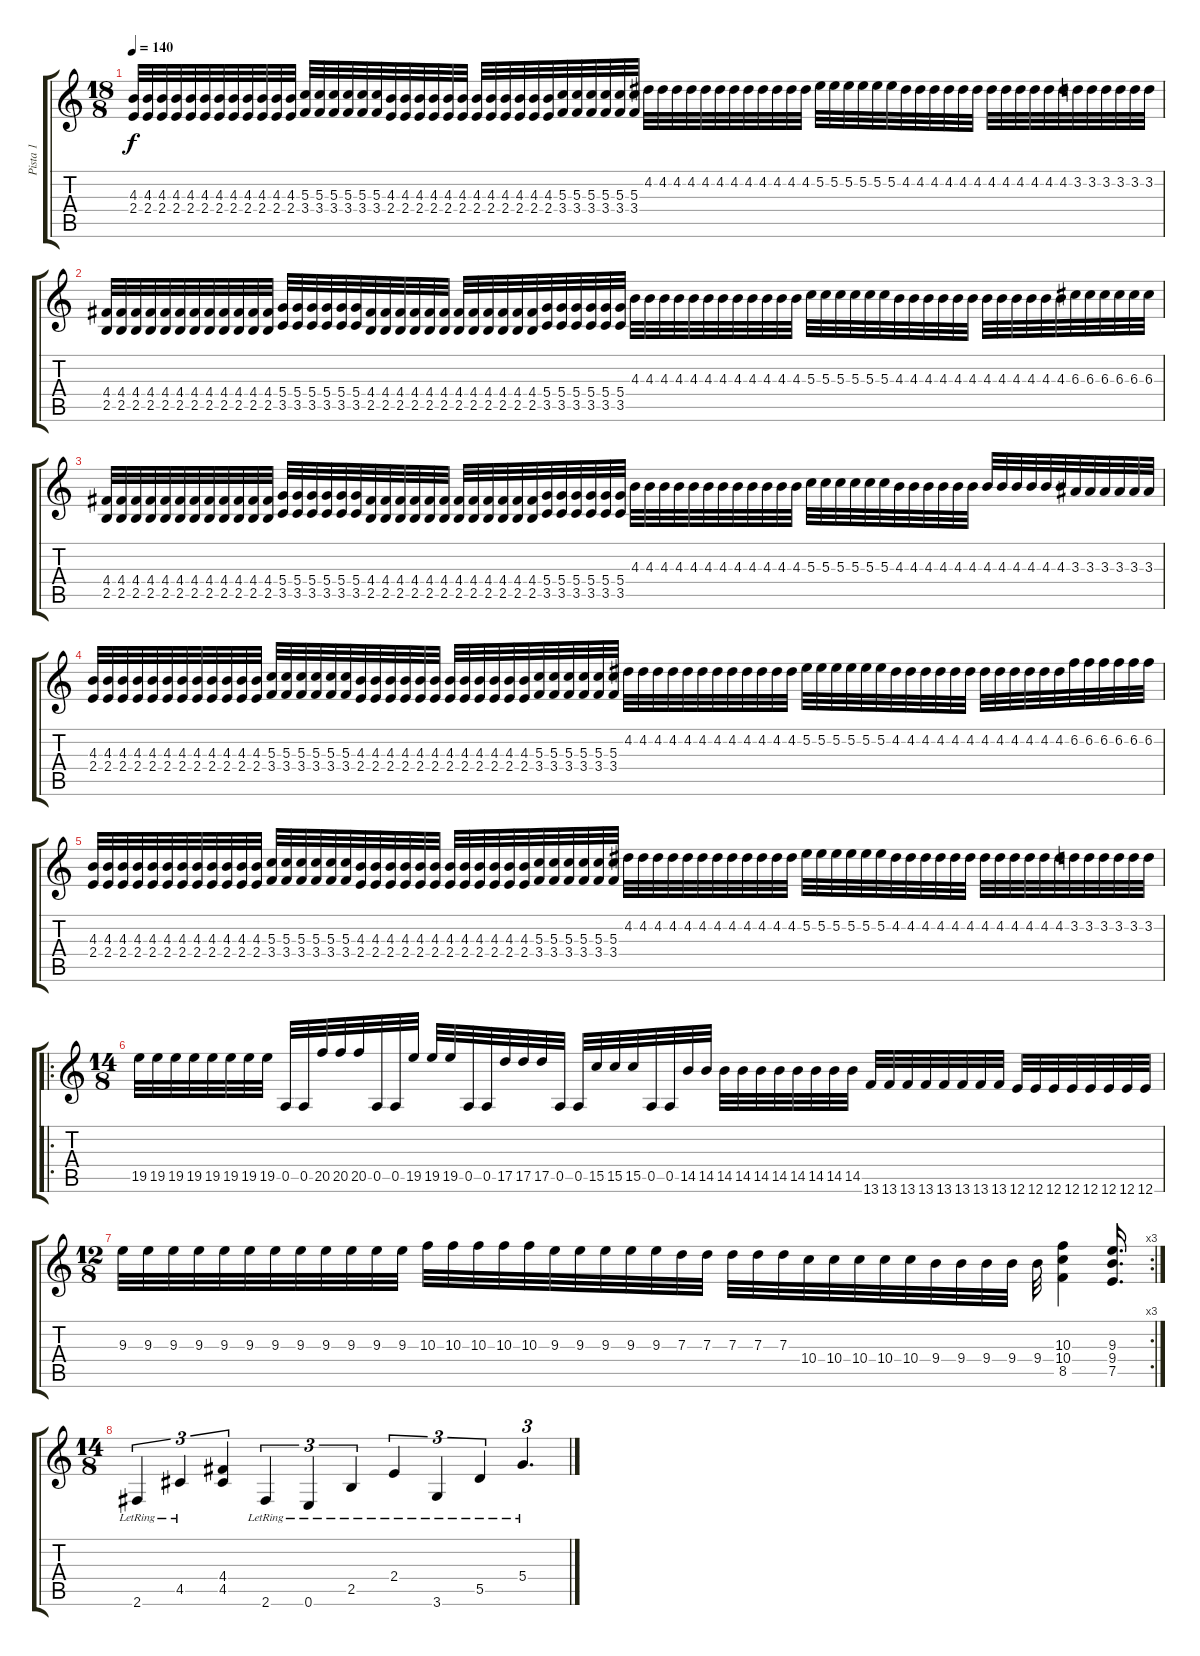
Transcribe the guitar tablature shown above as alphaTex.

\track ("Pista 1" "Pista 1") {instrument distortionguitar}
\staff {score tabs}
\tuning (E4 B3 G3 D3 A2 E2) {hide}
\ts (18 8)
\tempo 140
\clef g2
\ks c
(4.3 2.4).32{dy f} (4.3 2.4).32 (4.3 2.4).32 (4.3 2.4).32 (4.3 2.4).32 (4.3 2.4).32 (4.3 2.4).32 (4.3 2.4).32 (4.3 2.4).32 (4.3 2.4).32 (4.3 2.4).32 (4.3 2.4).32 (5.3 3.4).32 (5.3 3.4).32 (5.3 3.4).32 (5.3 3.4).32 (5.3 3.4).32 (5.3 3.4).32 (4.3 2.4).32 (4.3 2.4).32 (4.3 2.4).32 (4.3 2.4).32 (4.3 2.4).32 (4.3 2.4).32 (4.3 2.4).32 (4.3 2.4).32 (4.3 2.4).32 (4.3 2.4).32 (4.3 2.4).32 (4.3 2.4).32 (5.3 3.4).32 (5.3 3.4).32 (5.3 3.4).32 (5.3 3.4).32 (5.3 3.4).32 (5.3 3.4).32 4.2.32 4.2.32 4.2.32 4.2.32 4.2.32 4.2.32 4.2.32 4.2.32 4.2.32 4.2.32 4.2.32 4.2.32 5.2.32 5.2.32 5.2.32 5.2.32 5.2.32 5.2.32 4.2.32 4.2.32 4.2.32 4.2.32 4.2.32 4.2.32 4.2.32 4.2.32 4.2.32 4.2.32 4.2.32 4.2.32 3.2.32 3.2.32 3.2.32 3.2.32 3.2.32 3.2.32 |
(4.4 2.5).32 (4.4 2.5).32 (4.4 2.5).32 (4.4 2.5).32 (4.4 2.5).32 (4.4 2.5).32 (4.4 2.5).32 (4.4 2.5).32 (4.4 2.5).32 (4.4 2.5).32 (4.4 2.5).32 (4.4 2.5).32 (5.4 3.5).32 (5.4 3.5).32 (5.4 3.5).32 (5.4 3.5).32 (5.4 3.5).32 (5.4 3.5).32 (4.4 2.5).32 (4.4 2.5).32 (4.4 2.5).32 (4.4 2.5).32 (4.4 2.5).32 (4.4 2.5).32 (4.4 2.5).32 (4.4 2.5).32 (4.4 2.5).32 (4.4 2.5).32 (4.4 2.5).32 (4.4 2.5).32 (5.4 3.5).32 (5.4 3.5).32 (5.4 3.5).32 (5.4 3.5).32 (5.4 3.5).32 (5.4 3.5).32 4.3.32 4.3.32 4.3.32 4.3.32 4.3.32 4.3.32 4.3.32 4.3.32 4.3.32 4.3.32 4.3.32 4.3.32 5.3.32 5.3.32 5.3.32 5.3.32 5.3.32 5.3.32 4.3.32 4.3.32 4.3.32 4.3.32 4.3.32 4.3.32 4.3.32 4.3.32 4.3.32 4.3.32 4.3.32 4.3.32 6.3.32 6.3.32 6.3.32 6.3.32 6.3.32 6.3.32 |
(4.4 2.5).32 (4.4 2.5).32 (4.4 2.5).32 (4.4 2.5).32 (4.4 2.5).32 (4.4 2.5).32 (4.4 2.5).32 (4.4 2.5).32 (4.4 2.5).32 (4.4 2.5).32 (4.4 2.5).32 (4.4 2.5).32 (5.4 3.5).32 (5.4 3.5).32 (5.4 3.5).32 (5.4 3.5).32 (5.4 3.5).32 (5.4 3.5).32 (4.4 2.5).32 (4.4 2.5).32 (4.4 2.5).32 (4.4 2.5).32 (4.4 2.5).32 (4.4 2.5).32 (4.4 2.5).32 (4.4 2.5).32 (4.4 2.5).32 (4.4 2.5).32 (4.4 2.5).32 (4.4 2.5).32 (5.4 3.5).32 (5.4 3.5).32 (5.4 3.5).32 (5.4 3.5).32 (5.4 3.5).32 (5.4 3.5).32 4.3.32 4.3.32 4.3.32 4.3.32 4.3.32 4.3.32 4.3.32 4.3.32 4.3.32 4.3.32 4.3.32 4.3.32 5.3.32 5.3.32 5.3.32 5.3.32 5.3.32 5.3.32 4.3.32 4.3.32 4.3.32 4.3.32 4.3.32 4.3.32 4.3.32 4.3.32 4.3.32 4.3.32 4.3.32 4.3.32 3.3.32 3.3.32 3.3.32 3.3.32 3.3.32 3.3.32 |
(4.3 2.4).32 (4.3 2.4).32 (4.3 2.4).32 (4.3 2.4).32 (4.3 2.4).32 (4.3 2.4).32 (4.3 2.4).32 (4.3 2.4).32 (4.3 2.4).32 (4.3 2.4).32 (4.3 2.4).32 (4.3 2.4).32 (5.3 3.4).32 (5.3 3.4).32 (5.3 3.4).32 (5.3 3.4).32 (5.3 3.4).32 (5.3 3.4).32 (4.3 2.4).32 (4.3 2.4).32 (4.3 2.4).32 (4.3 2.4).32 (4.3 2.4).32 (4.3 2.4).32 (4.3 2.4).32 (4.3 2.4).32 (4.3 2.4).32 (4.3 2.4).32 (4.3 2.4).32 (4.3 2.4).32 (5.3 3.4).32 (5.3 3.4).32 (5.3 3.4).32 (5.3 3.4).32 (5.3 3.4).32 (5.3 3.4).32 4.2.32 4.2.32 4.2.32 4.2.32 4.2.32 4.2.32 4.2.32 4.2.32 4.2.32 4.2.32 4.2.32 4.2.32 5.2.32 5.2.32 5.2.32 5.2.32 5.2.32 5.2.32 4.2.32 4.2.32 4.2.32 4.2.32 4.2.32 4.2.32 4.2.32 4.2.32 4.2.32 4.2.32 4.2.32 4.2.32 6.2.32 6.2.32 6.2.32 6.2.32 6.2.32 6.2.32 |
(4.3 2.4).32 (4.3 2.4).32 (4.3 2.4).32 (4.3 2.4).32 (4.3 2.4).32 (4.3 2.4).32 (4.3 2.4).32 (4.3 2.4).32 (4.3 2.4).32 (4.3 2.4).32 (4.3 2.4).32 (4.3 2.4).32 (5.3 3.4).32 (5.3 3.4).32 (5.3 3.4).32 (5.3 3.4).32 (5.3 3.4).32 (5.3 3.4).32 (4.3 2.4).32 (4.3 2.4).32 (4.3 2.4).32 (4.3 2.4).32 (4.3 2.4).32 (4.3 2.4).32 (4.3 2.4).32 (4.3 2.4).32 (4.3 2.4).32 (4.3 2.4).32 (4.3 2.4).32 (4.3 2.4).32 (5.3 3.4).32 (5.3 3.4).32 (5.3 3.4).32 (5.3 3.4).32 (5.3 3.4).32 (5.3 3.4).32 4.2.32 4.2.32 4.2.32 4.2.32 4.2.32 4.2.32 4.2.32 4.2.32 4.2.32 4.2.32 4.2.32 4.2.32 5.2.32 5.2.32 5.2.32 5.2.32 5.2.32 5.2.32 4.2.32 4.2.32 4.2.32 4.2.32 4.2.32 4.2.32 4.2.32 4.2.32 4.2.32 4.2.32 4.2.32 4.2.32 3.2.32 3.2.32 3.2.32 3.2.32 3.2.32 3.2.32 |
\ro
\ts (14 8)
19.5.32 19.5.32 19.5.32 19.5.32 19.5.32 19.5.32 19.5.32 19.5.32 0.5.32 0.5.32 20.5.32 20.5.32 20.5.32 0.5.32 0.5.32 19.5.32 19.5.32 19.5.32 0.5.32 0.5.32 17.5.32 17.5.32 17.5.32 0.5.32 0.5.32 15.5.32 15.5.32 15.5.32 0.5.32 0.5.32 14.5.32 14.5.32 14.5.32 14.5.32 14.5.32 14.5.32 14.5.32 14.5.32 14.5.32 14.5.32 13.6.32 13.6.32 13.6.32 13.6.32 13.6.32 13.6.32 13.6.32 13.6.32 12.6.32 12.6.32 12.6.32 12.6.32 12.6.32 12.6.32 12.6.32 12.6.32 |
\rc 3
\ts (12 8)
9.3.32 9.3.32 9.3.32 9.3.32 9.3.32 9.3.32 9.3.32 9.3.32 9.3.32 9.3.32 9.3.32 9.3.32 10.3.32 10.3.32 10.3.32 10.3.32 10.3.32 9.3.32 9.3.32 9.3.32 9.3.32 9.3.32 7.3.32 7.3.32 7.3.32 7.3.32 7.3.32 10.4.32 10.4.32 10.4.32 10.4.32 10.4.32 9.4.32 9.4.32 9.4.32 9.4.32 9.4.32 (10.3 10.4 8.5).4 (9.3 9.4 7.5).16{d} |
\ts (14 8)
2.6{lr}.4{tu (3 2) volume 14} 4.5{lr}.4{tu (3 2)} (4.4 4.5).4{tu (3 2)} 2.6{lr}.4{tu (3 2)} 0.6{lr}.4{tu (3 2)} 2.5{lr}.4{tu (3 2)} 2.4{lr}.4{tu (3 2)} 3.6{lr}.4{tu (3 2)} 5.5{lr}.4{tu (3 2)} 5.4{lr}.4{d tu (3 2)}
